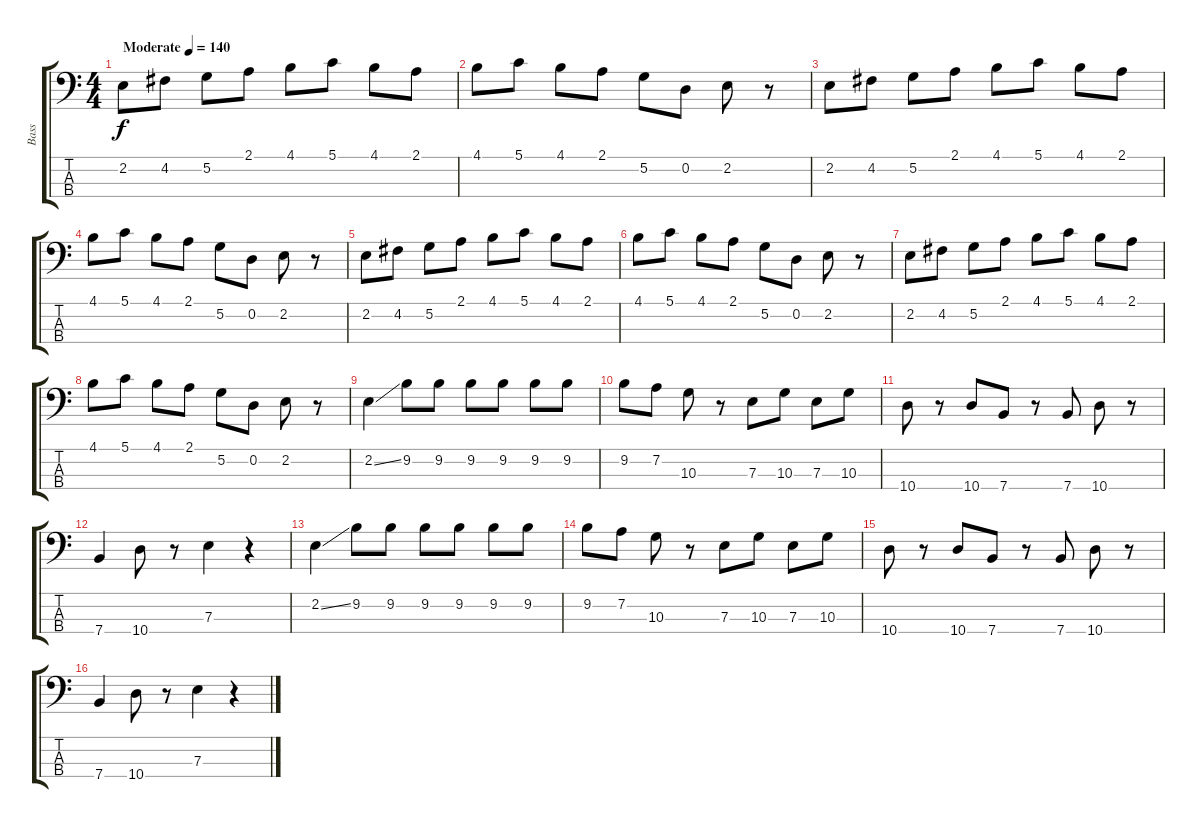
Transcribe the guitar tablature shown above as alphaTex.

\track ("Bass" "Bass") {instrument acousticbass}
\staff {score tabs}
\tuning (G2 D2 A1 E1) {hide}
\ts (4 4)
\tempo (140 "Moderate")
\clef f4
\ks c
2.2.8{dy f instrument acousticbass} 4.2.8 5.2.8 2.1.8 4.1.8 5.1.8 4.1.8 2.1.8 |
4.1.8 5.1.8 4.1.8 2.1.8 5.2.8 0.2.8 2.2.8 r.8 |
2.2.8 4.2.8 5.2.8 2.1.8 4.1.8 5.1.8 4.1.8 2.1.8 |
4.1.8 5.1.8 4.1.8 2.1.8 5.2.8 0.2.8 2.2.8 r.8 |
2.2.8 4.2.8 5.2.8 2.1.8 4.1.8 5.1.8 4.1.8 2.1.8 |
4.1.8 5.1.8 4.1.8 2.1.8 5.2.8 0.2.8 2.2.8 r.8 |
2.2.8 4.2.8 5.2.8 2.1.8 4.1.8 5.1.8 4.1.8 2.1.8 |
4.1.8 5.1.8 4.1.8 2.1.8 5.2.8 0.2.8 2.2.8 r.8 |
2.2{ss}.4{instrument electricbassfinger} 9.2.8 9.2.8 9.2.8 9.2.8 9.2.8 9.2.8 |
9.2.8 7.2.8 10.3.8 r.8 7.3.8 10.3.8 7.3.8 10.3.8 |
10.4.8 r.8 10.4.8 7.4.8 r.8 7.4.8 10.4.8 r.8 |
7.4.4 10.4.8 r.8 7.3.4 r.4 |
2.2{ss}.4 9.2.8 9.2.8 9.2.8 9.2.8 9.2.8 9.2.8 |
9.2.8 7.2.8 10.3.8 r.8 7.3.8 10.3.8 7.3.8 10.3.8 |
10.4.8 r.8 10.4.8 7.4.8 r.8 7.4.8 10.4.8 r.8 |
7.4.4 10.4.8 r.8 7.3.4 r.4
